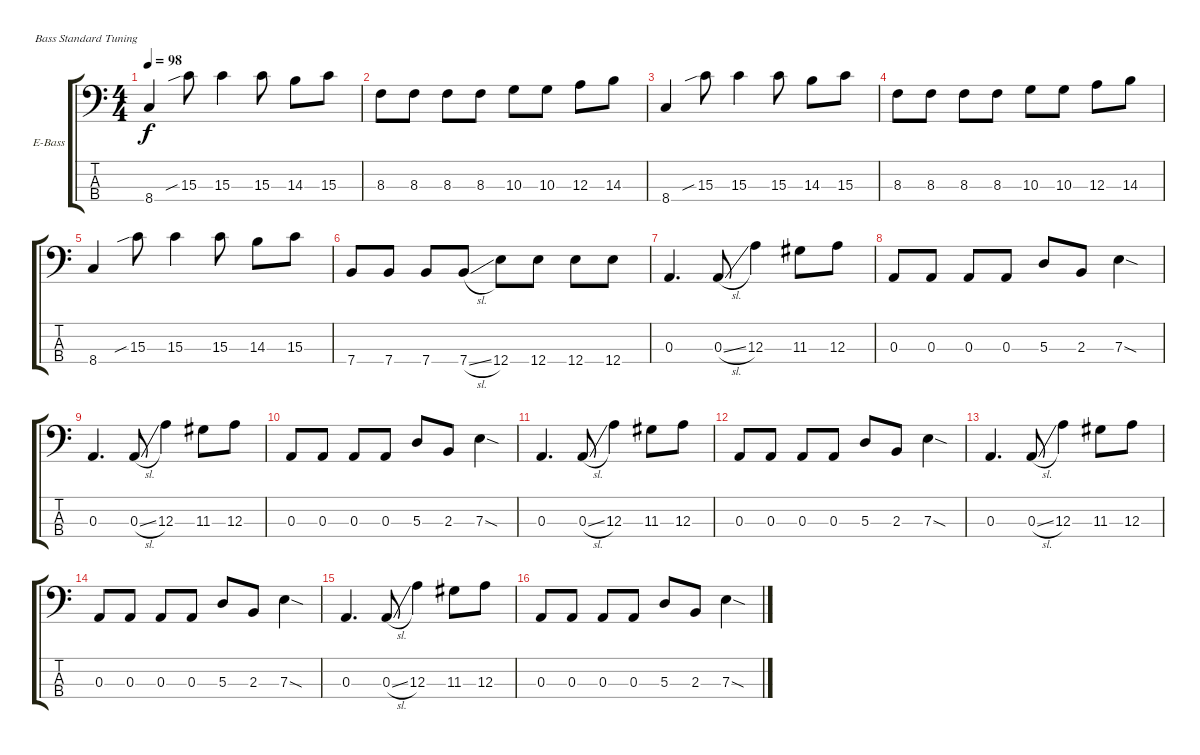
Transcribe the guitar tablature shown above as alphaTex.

\bracketExtendMode groupsimilarinstruments
\firstSystemTrackNameOrientation horizontal
\otherSystemsTrackNameOrientation horizontal
\track ("Electric Bass" "E-Bass") {instrument electricbassfinger}
\staff {score tabs}
\tuning (G2 D2 A1 E1)
\ts (4 4)
\tempo 98
\clef f4
\scale
0.333333
\ks c
8.4.4{dy f} 15.3{sib}.8 15.3.4 15.3.8 14.3.8 15.3.8 |
\scale
0.333333 8.3.8 8.3.8 8.3.8 8.3.8 10.3.8 10.3.8 12.3.8 14.3.8 |
\scale
0.333333 8.4.4 15.3{sib}.8 15.3.4 15.3.8 14.3.8 15.3.8 |
\scale
0.333333 8.3.8 8.3.8 8.3.8 8.3.8 10.3.8 10.3.8 12.3.8 14.3.8 |
\scale
0.333333 8.4.4 15.3{sib}.8 15.3.4 15.3.8 14.3.8 15.3.8 |
\scale
0.333333 7.4.8 7.4.8 7.4.8 7.4{sl}.8 12.4.8 12.4.8 12.4.8 12.4.8 |
\scale
0.333333 0.3.4{d} 0.3{sl}.8 12.3.4 11.3.8 12.3.8 |
\scale
0.333333 0.3.8 0.3.8 0.3.8 0.3.8 5.3.8 2.3.8 7.3{sod}.4 |
\scale
0.333333 0.3.4{d} 0.3{sl}.8 12.3.4 11.3.8 12.3.8 |
\scale
0.333333 0.3.8 0.3.8 0.3.8 0.3.8 5.3.8 2.3.8 7.3{sod}.4 |
\scale
0.333333 0.3.4{d} 0.3{sl}.8 12.3.4 11.3.8 12.3.8 |
\scale
0.333333 0.3.8 0.3.8 0.3.8 0.3.8 5.3.8 2.3.8 7.3{sod}.4 |
\scale
0.333333 0.3.4{d} 0.3{sl}.8 12.3.4 11.3.8 12.3.8 |
\scale
0.333333 0.3.8 0.3.8 0.3.8 0.3.8 5.3.8 2.3.8 7.3{sod}.4 |
\scale
0.333333 0.3.4{d} 0.3{sl}.8 12.3.4 11.3.8 12.3.8 |
\scale
0.333333 0.3.8 0.3.8 0.3.8 0.3.8 5.3.8 2.3.8 7.3{sod}.4
